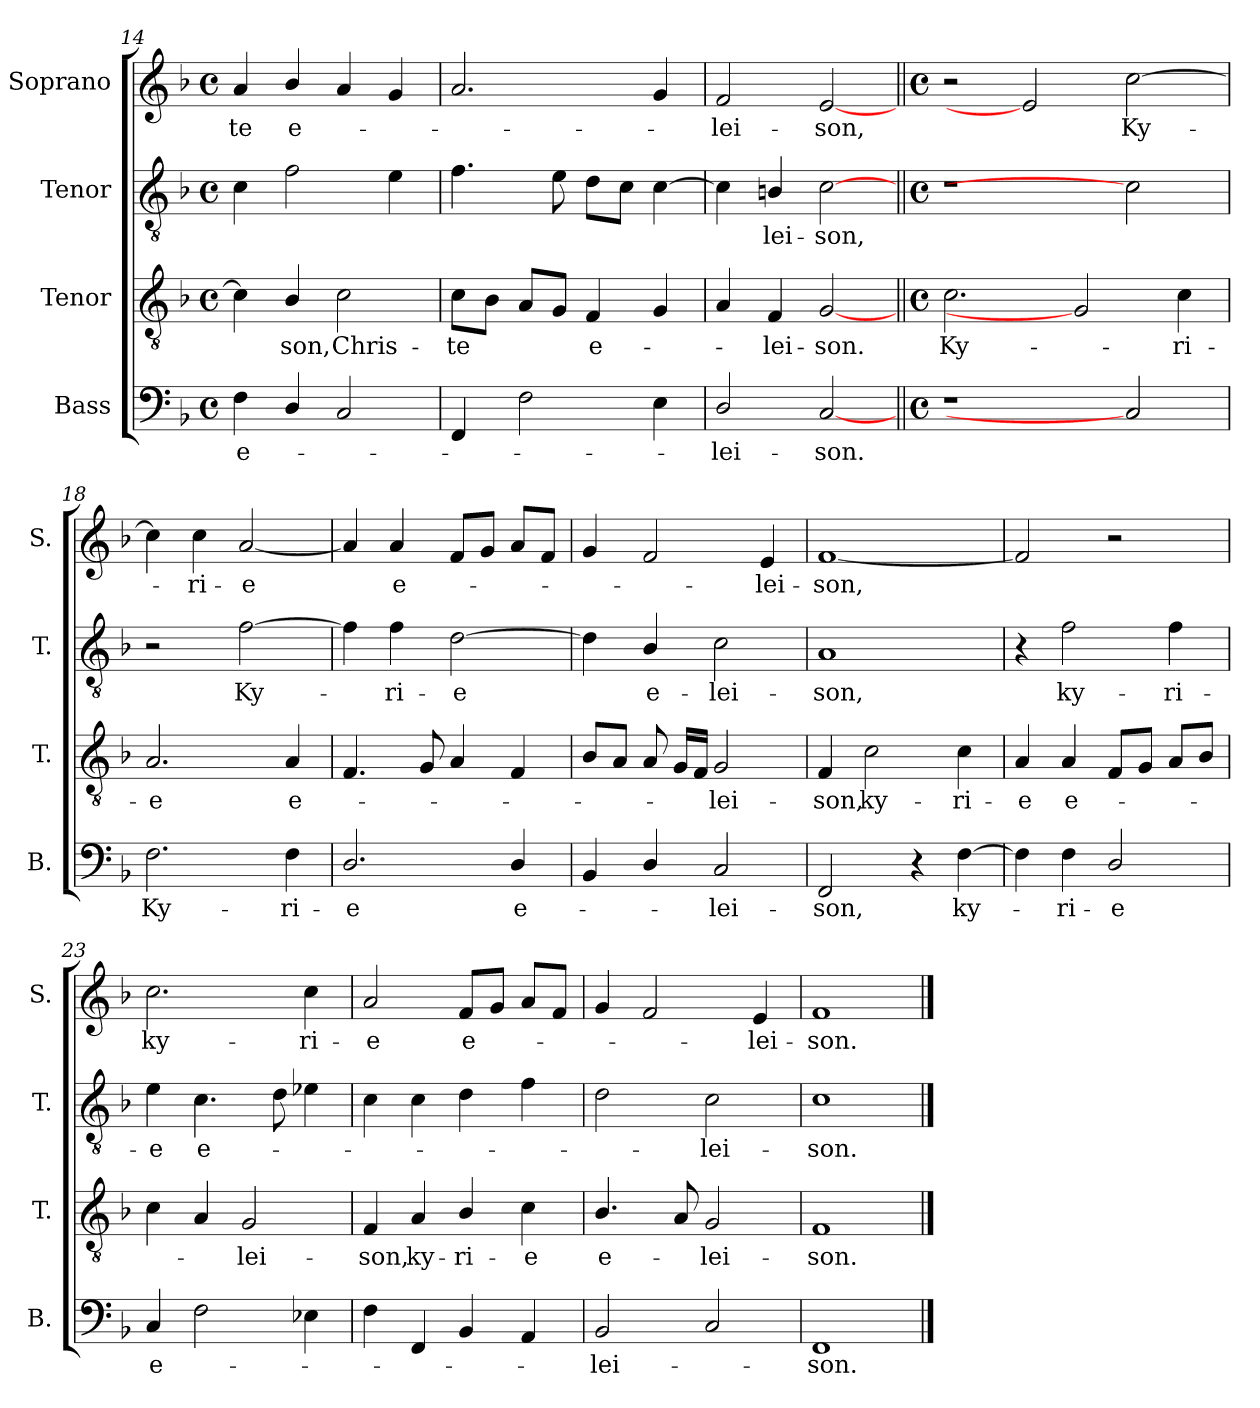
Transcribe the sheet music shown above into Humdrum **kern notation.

**kern	**text	**kern	**text	**kern	**text	**kern	**text
*part4	*part4	*part3	*part3	*part2	*part2	*part1	*part1
*staff4	*staff4	*staff3	*staff3	*staff2	*staff2	*staff1	*staff1
*I"Bass	*	*I"Tenor	*	*I"Tenor	*	*I"Soprano	*
*I'B.	*	*I'T.	*	*I'T.	*	*I'S.	*
*clefF4	*	*clefGv2	*	*clefGv2	*	*clefG2	*
*	*	*ITrd7c12	*	*ITrd7c12	*	*	*
*k[b-]	*	*k[b-]	*	*k[b-]	*	*k[b-]	*
*F:	*	*F:	*	*F:	*	*F:	*
*M4/4	*	*M4/4	*	*M4/4	*	*M4/4	*
*met(c)	*	*met(c)	*	*met(c)	*	*met(c)	*
=14	=14	=14	=14	=14	=14	=14	=14
!	!LO:LY:b	!	!	!	!	!	!LO:LY:b
4F\	e-	4C\]	.	4C\	.	4a/	-te
!	!	!	!LO:LY:b	!	!	!	!LO:LY:b
4D/	.	4BB-/	-son,	2F\	.	4b-/	e-
!	!	!	!LO:LY:b	!	!	!	!
2C/	.	2C\	Chris-	.	.	4a/	.
.	.	.	.	4E\	.	4g/	.
=15	=15	=15	=15	=15	=15	=15	=15
!	!	!	!LO:LY:b	!	!	!	!
4FF/	.	8C\L	-te	4.F\	.	2.a/	.
.	.	8BB-\J	.	.	.	.	.
2F\	.	8AA/L	.	.	.	.	.
.	.	8GG/J	.	8E\	.	.	.
!	!	!	!LO:LY:b	!	!	!	!
.	.	4FF/	e-	8D\L	.	.	.
.	.	.	.	8C\J	.	.	.
4E\	.	4GG/	.	[4C\	.	4g/	.
=16	=16	=16	=16	=16	=16	=16	=16
!	!LO:LY:b	!	!	!	!	!	!LO:LY:b
2D/	-lei-	4AA/	.	4C\]	.	2f/	-lei-
!	!	!	!LO:LY:b	!	!LO:LY:b	!	!
.	.	4FF/	-lei-	4BBn/	-lei-	.	.
!	!LO:LY:b	!	!LO:LY:b	!	!LO:LY:b	!	!LO:LY:b
[2C	-son.	[2GG	-son.	[2C	-son,	[2e	-son,
=17||	=17||	=17||	=17||	=17||	=17||	=17||	=17||
*M4/4	*	*M4/4	*	*M4/4	*	*M4/4	*
*met(c)	*	*met(c)	*	*met(c)	*	*met(c)	*
!	!	!	!LO:LY:b	!	!	!	!
1r	.	2.C\	Ky-	1r	.	2r	.
.	.	.	.	.	.	2e]	.
.	.	2GG]	.	.	.	.	.
!	!	!	!	!	!	!	!LO:LY:b
2C]	.	.	.	2C]	.	[2cc\	Ky-
!	!	!	!LO:LY:b	!	!	!	!
.	.	4C\	-ri-	.	.	.	.
=18	=18	=18	=18	=18	=18	=18	=18
!	!LO:LY:b	!	!LO:LY:b	!	!	!	!
2.F\	Ky-	2.AA/	-e	2r	.	4cc\]	.
!	!	!	!	!	!	!	!LO:LY:b
.	.	.	.	.	.	4cc\	-ri-
!	!	!	!	!	!LO:LY:b	!	!LO:LY:b
.	.	.	.	[2F\	Ky-	[2a/	-e
!	!LO:LY:b	!	!LO:LY:b	!	!	!	!
4F\	-ri-	4AA/	e-	.	.	.	.
=19	=19	=19	=19	=19	=19	=19	=19
!	!LO:LY:b	!	!	!	!	!	!
2.D/	-e	4.FF/	.	4F\]	.	4a/]	.
!	!	!	!	!	!LO:LY:b	!	!LO:LY:b
.	.	.	.	4F\	-ri-	4a/	e-
.	.	8GG/	.	.	.	.	.
!	!	!	!	!	!LO:LY:b	!	!
.	.	4AA/	.	[2D\	-e	8f/L	.
.	.	.	.	.	.	8g/J	.
!	!LO:LY:b	!	!	!	!	!	!
4D/	e-	4FF/	.	.	.	8a/L	.
.	.	.	.	.	.	8f/J	.
=20	=20	=20	=20	=20	=20	=20	=20
4BB-/	.	8BB-/L	.	4D\]	.	4g/	.
.	.	8AA/J	.	.	.	.	.
!	!	!	!	!	!LO:LY:b	!	!
4D/	.	8AA/	.	4BB-/	e-	2f/	.
.	.	16GG/LL	.	.	.	.	.
.	.	16FF/JJ	.	.	.	.	.
!	!LO:LY:b	!	!LO:LY:b	!	!LO:LY:b	!	!
2C/	-lei-	2GG/	-lei-	2C\	-lei-	.	.
!	!	!	!	!	!	!	!LO:LY:b
.	.	.	.	.	.	4e/	-lei-
=21	=21	=21	=21	=21	=21	=21	=21
!	!LO:LY:b	!	!LO:LY:b	!	!LO:LY:b	!	!LO:LY:b
2FF/	-son,	4FF/	-son,	1AA	-son,	[1f	-son,
!	!	!	!LO:LY:b	!	!	!	!
.	.	2C\	ky-	.	.	.	.
4r	.	.	.	.	.	.	.
!	!LO:LY:b	!	!LO:LY:b	!	!	!	!
[4F\	ky-	4C\	-ri-	.	.	.	.
=22	=22	=22	=22	=22	=22	=22	=22
!	!	!	!LO:LY:b	!	!	!	!
4F\]	.	4AA/	-e	4r	.	2f/]	.
!	!LO:LY:b	!	!LO:LY:b	!	!LO:LY:b	!	!
4F\	-ri-	4AA/	e-	2F\	ky-	.	.
!	!LO:LY:b	!	!	!	!	!	!
2D/	-e	8FF/L	.	.	.	2r	.
.	.	8GG/J	.	.	.	.	.
!	!	!	!	!	!LO:LY:b	!	!
.	.	8AA/L	.	4F\	-ri-	.	.
.	.	8BB-/J	.	.	.	.	.
=23	=23	=23	=23	=23	=23	=23	=23
!	!LO:LY:b	!	!	!	!LO:LY:b	!	!LO:LY:b
4C/	e-	4C\	.	4E\	-e	2.cc\	ky-
!	!	!	!	!	!LO:LY:b	!	!
2F\	.	4AA/	.	4.C\	e-	.	.
!	!	!	!LO:LY:b	!	!	!	!
.	.	2GG/	-lei-	.	.	.	.
.	.	.	.	8D\	.	.	.
!	!	!	!	!	!	!	!LO:LY:b
4E-i\	.	.	.	4E-X\	.	4cc\	-ri-
=24	=24	=24	=24	=24	=24	=24	=24
!	!	!	!LO:LY:b	!	!	!	!LO:LY:b
4F\	.	4FF/	-son,	4C\	.	2a/	-e
!	!	!	!LO:LY:b	!	!	!	!
4FF/	.	4AA/	ky-	4C\	.	.	.
!	!	!	!LO:LY:b	!	!	!	!LO:LY:b
4BB-/	.	4BB-/	-ri-	4D\	.	8f/L	e-
.	.	.	.	.	.	8g/J	.
!	!	!	!LO:LY:b	!	!	!	!
4AA/	.	4C\	-e	4F\	.	8a/L	.
.	.	.	.	.	.	8f/J	.
=25	=25	=25	=25	=25	=25	=25	=25
!	!LO:LY:b	!	!LO:LY:b	!	!	!	!
2BB-/	-lei-	4.BB-/	e-	2D\	.	4g/	.
.	.	.	.	.	.	2f/	.
.	.	8AA/	.	.	.	.	.
!	!	!	!LO:LY:b	!	!LO:LY:b	!	!
2C/	.	2GG/	-lei-	2C\	-lei-	.	.
!	!	!	!	!	!	!	!LO:LY:b
.	.	.	.	.	.	4e/	-lei-
=26	=26	=26	=26	=26	=26	=26	=26
!	!LO:LY:b	!	!LO:LY:b	!	!LO:LY:b	!	!LO:LY:b
1FF	-son.	1FF	-son.	1C	-son.	1f	-son.
==	==	==	==	==	==	==	==
*-	*-	*-	*-	*-	*-	*-	*-
